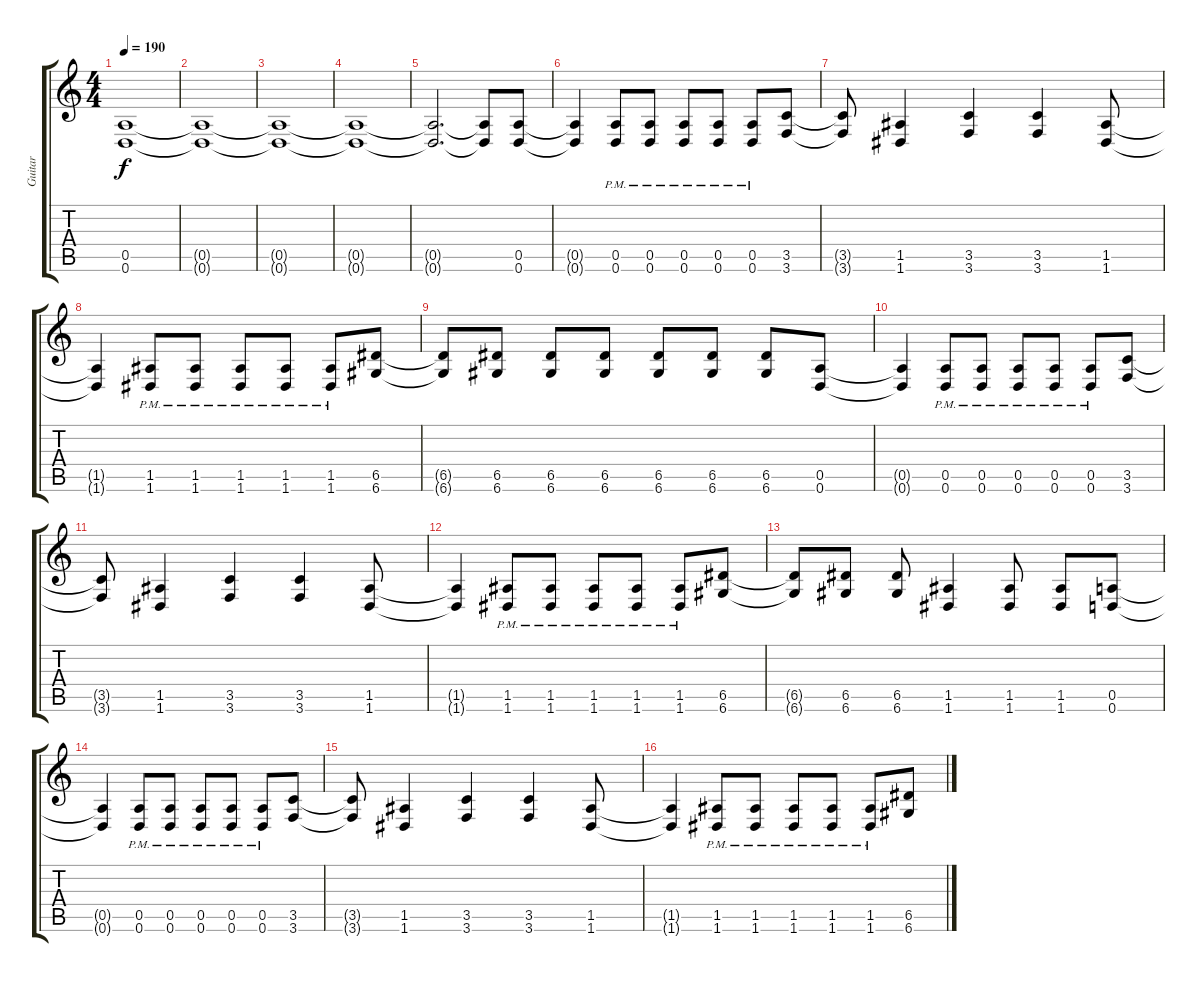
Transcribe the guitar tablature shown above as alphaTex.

\track ("Guitar" "Guitar") {instrument distortionguitar}
\staff {score tabs}
\tuning (E4 B3 G3 D3 A2 D2) {hide}
\ts (4 4)
\tempo 190
\clef g2
\ks c
(0.5{t} 0.6{t}).1{dy f} |
(0.5{t} 0.6{t}).1 |
(0.5{t} 0.6{t}).1 |
(0.5{t} 0.6{t}).1 |
(0.5{t} 0.6{t}).2{d} (0.5{t} 0.6{t}).8 (0.5 0.6).8 |
(0.5{t} 0.6{t}).4 (0.5{pm} 0.6{pm}).8 (0.5{pm} 0.6{pm}).8 (0.5{pm} 0.6{pm}).8 (0.5{pm} 0.6{pm}).8 (0.5{pm} 0.6{pm}).8 (3.5 3.6).8 |
(3.5{t} 3.6{t}).8 (1.5 1.6).4 (3.5 3.6).4 (3.5 3.6).4 (1.5 1.6).8 |
(1.5{t} 1.6{t}).4 (1.5{pm} 1.6{pm}).8 (1.5{pm} 1.6{pm}).8 (1.5{pm} 1.6{pm}).8 (1.5{pm} 1.6{pm}).8 (1.5{pm} 1.6{pm}).8 (6.5 6.6).8 |
(6.5{t} 6.6{t}).8 (6.5 6.6).8 (6.5 6.6).8 (6.5 6.6).8 (6.5 6.6).8 (6.5 6.6).8 (6.5 6.6).8 (0.5 0.6).8 |
(0.5{t} 0.6{t}).4 (0.5{pm} 0.6{pm}).8 (0.5{pm} 0.6{pm}).8 (0.5{pm} 0.6{pm}).8 (0.5{pm} 0.6{pm}).8 (0.5{pm} 0.6{pm}).8 (3.5 3.6).8 |
(3.5{t} 3.6{t}).8 (1.5 1.6).4 (3.5 3.6).4 (3.5 3.6).4 (1.5 1.6).8 |
(1.5{t} 1.6{t}).4 (1.5{pm} 1.6{pm}).8 (1.5{pm} 1.6{pm}).8 (1.5{pm} 1.6{pm}).8 (1.5{pm} 1.6{pm}).8 (1.5{pm} 1.6{pm}).8 (6.5 6.6).8 |
(6.5{t} 6.6{t}).8 (6.5 6.6).8 (6.5 6.6).8 (1.5 1.6).4 (1.5 1.6).8 (1.5 1.6).8 (0.5 0.6).8 |
(0.5{t} 0.6{t}).4 (0.5{pm} 0.6{pm}).8 (0.5{pm} 0.6{pm}).8 (0.5{pm} 0.6{pm}).8 (0.5{pm} 0.6{pm}).8 (0.5{pm} 0.6{pm}).8 (3.5 3.6).8 |
(3.5{t} 3.6{t}).8 (1.5 1.6).4 (3.5 3.6).4 (3.5 3.6).4 (1.5 1.6).8 |
(1.5{t} 1.6{t}).4 (1.5{pm} 1.6{pm}).8 (1.5{pm} 1.6{pm}).8 (1.5{pm} 1.6{pm}).8 (1.5{pm} 1.6{pm}).8 (1.5{pm} 1.6{pm}).8 (6.5 6.6).8
